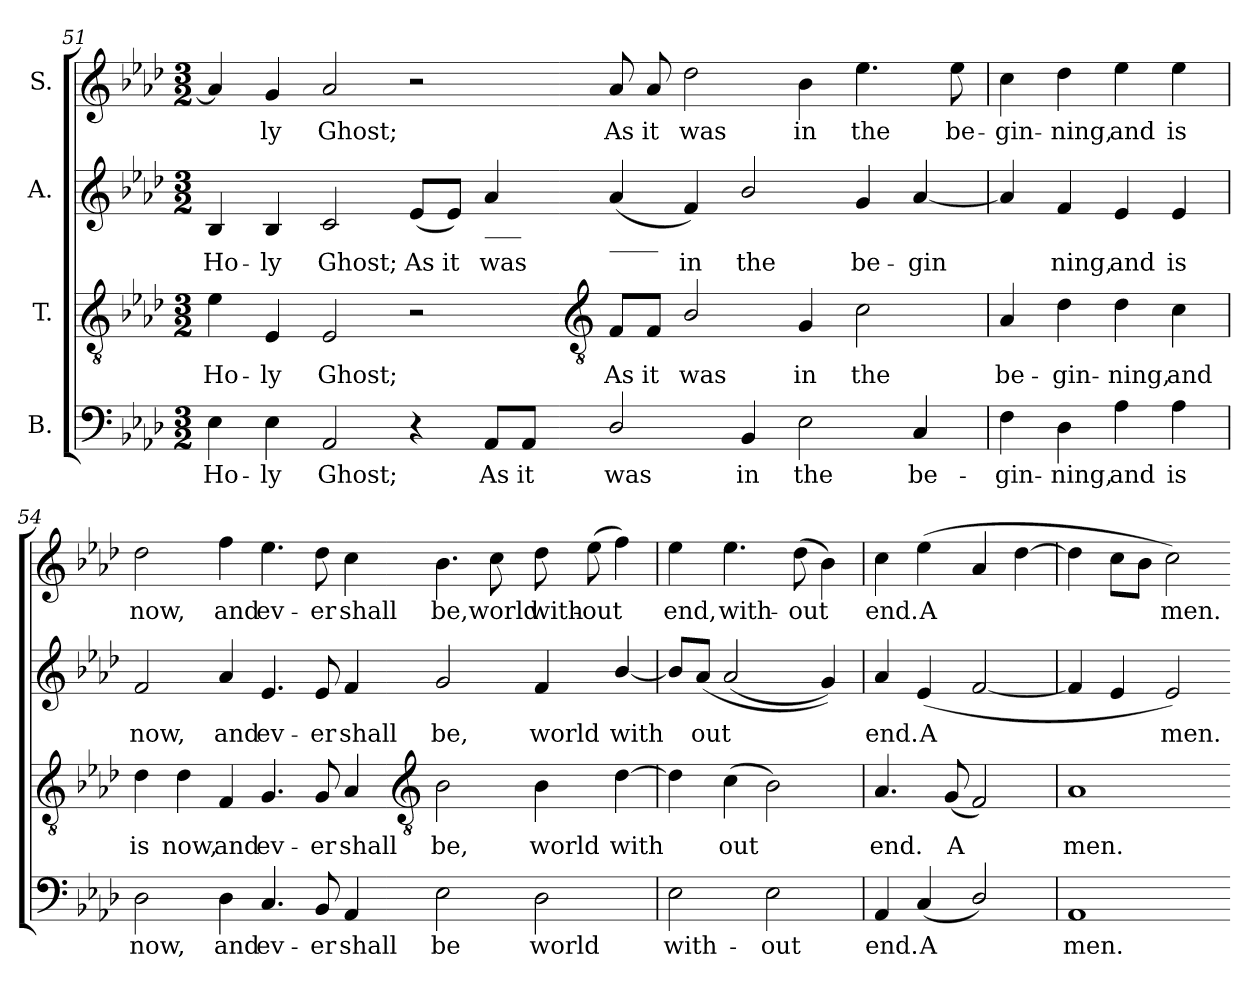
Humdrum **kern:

**kern	**text	**kern	**text	**kern	**text	**kern	**text
*part4	*part4	*part3	*part3	*part2	*part2	*part1	*part1
*staff4	*staff4	*staff3	*staff3	*staff2	*staff2	*staff1	*staff1
*I"B.	*	*I"T.	*	*I"A.	*	*I"S.	*
*clefF4	*	*clefGv2	*	*clefG2	*	*clefG2	*
*k[b-e-a-d-]	*	*k[b-e-a-d-]	*	*k[b-e-a-d-]	*	*k[b-e-a-d-]	*
*A-:	*	*A-:	*	*A-:	*	*A-:	*
*M3/2	*	*M3/2	*	*M3/2	*	*M3/2	*
=51	=51	=51	=51	=51	=51	=51	=51
!	!LO:LY:b	!	!LO:LY:b	!	!LO:LY:b	!	!
4E-	Ho-	4e-	Ho-	4B-	Ho-	4a-]	.
!	!LO:LY:b	!	!LO:LY:b	!	!LO:LY:b	!	!LO:LY:b
4E-	-ly	4E-	-ly	4B-	-ly	4g	ly
!	!LO:LY:b	!	!LO:LY:b	!	!LO:LY:b	!	!LO:LY:b
2AA-	Ghost;	2E-	Ghost;	2c	Ghost;	2a-	Ghost;
!	!	!	!	!	!LO:LY:b	!	!
4r	.	2r	.	(<8e-/L	As	2r	.
!	!	!	!	!	!LO:LY:b	!	!
.	.	.	.	8e-/J)	it	.	.
!	!	!	!	!LO:TX:b:t=___	!	!	!
!	!LO:LY:b	!	!	!	!LO:LY:b	!	!
8AA-/L	As	.	.	4a-	was	.	.
!	!LO:LY:b	!	!	!	!	!	!
8AA-/J	it	.	.	.	.	.	.
!!LO:LB:g=z
=52-	=52-	=52-	=52-	=52-	=52-	=52-	=52-
*	*	*clefGv2	*	*	*	*	*
!	!	!	!	!LO:TX:b:t=____	!	!	!
!	!LO:LY:b	!	!LO:LY:b	!	!	!	!LO:LY:b
2D-/	was	8F/L	As	(<4a-	.	8a-	As
!	!	!	!LO:LY:b	!	!	!	!LO:LY:b
.	.	8F/J	it	.	.	8a-	it
!	!	!	!LO:LY:b	!	!LO:LY:b	!	!LO:LY:b
.	.	2B-/	was	4f)	in	2dd-	was
!	!LO:LY:b	!	!	!	!LO:LY:b	!	!
4BB-	in	.	.	2b-/	the	.	.
!	!LO:LY:b	!	!LO:LY:b	!	!	!	!LO:LY:b
2E-	the	4G	in	.	.	4b-	in
!	!	!	!LO:LY:b	!	!LO:LY:b	!	!LO:LY:b
.	.	2c	the	4g	be-	4.ee-	the
!	!LO:LY:b	!	!	!	!LO:LY:b	!	!
4C	be-	.	.	[4a-	-gin	.	.
!	!	!	!	!	!	!	!LO:LY:b
.	.	.	.	.	.	8ee-	be-
=53	=53	=53	=53	=53	=53	=53	=53
!	!LO:LY:b	!	!LO:LY:b	!	!	!	!LO:LY:b
4F	-gin-	4A-	be-	4a-]	.	4cc	-gin-
!	!LO:LY:b	!	!LO:LY:b	!	!LO:LY:b	!	!LO:LY:b
4D-	-ning,	4d-	-gin-	4f	ning,	4dd-	-ning,
!	!LO:LY:b	!	!LO:LY:b	!	!LO:LY:b	!	!LO:LY:b
4A-	and	4d-	-ning,	4e-	and	4ee-	and
!	!LO:LY:b	!	!LO:LY:b	!	!LO:LY:b	!	!LO:LY:b
4A-	is	4c	and	4e-	is	4ee-	is
=54	=54	=54	=54	=54	=54	=54	=54
!	!LO:LY:b	!	!LO:LY:b	!	!LO:LY:b	!	!LO:LY:b
2D-	now,	4d-	is	2f	now,	2dd-	now,
!	!	!	!LO:LY:b	!	!	!	!
.	.	4d-	now,	.	.	.	.
!	!LO:LY:b	!	!LO:LY:b	!	!LO:LY:b	!	!LO:LY:b
4D-	and	4F	and	4a-	and	4ff	and
!	!LO:LY:b	!	!LO:LY:b	!	!LO:LY:b	!	!LO:LY:b
4.C	ev-	4.G	ev-	4.e-	ev-	4.ee-	ev-
!	!LO:LY:b	!	!LO:LY:b	!	!LO:LY:b	!	!LO:LY:b
8BB-	-er	8G	-er	8e-	-er	8dd-	-er
!	!LO:LY:b	!	!LO:LY:b	!	!LO:LY:b	!	!LO:LY:b
4AA-	shall	4A-	shall	4f	shall	4cc	shall
!!LO:LB:g=z
=55-	=55-	=55-	=55-	=55-	=55-	=55-	=55-
*	*	*clefGv2	*	*	*	*	*
!	!LO:LY:b	!	!LO:LY:b	!	!LO:LY:b	!	!LO:LY:b
2E-	be	2B-	be,	2g	be,	4.b-	be,
!	!	!	!	!	!	!	!LO:LY:b
.	.	.	.	.	.	8cc	world
!	!LO:LY:b	!	!LO:LY:b	!	!LO:LY:b	!	!LO:LY:b
2D-	world	4B-	world	4f	world	8dd-	with-
!	!	!	!	!	!	!	!LO:LY:b
.	.	.	.	.	.	(>8ee-	-out
!	!	!	!LO:LY:b	!	!LO:LY:b	!	!
.	.	[4d-	with	[4b-/	with	4ff)	.
=56	=56	=56	=56	=56	=56	=56	=56
!	!LO:LY:b	!	!	!	!	!	!LO:LY:b
2E-	with-	4d-]	.	8b-/L]	.	4ee-	end,
!	!	!	!	!	!LO:LY:b	!	!
.	.	.	.	(<8a-/J	out	.	.
!	!	!	!LO:LY:b	!	!	!	!LO:LY:b
.	.	(>4c	out	(<2a-	.	4.ee-	with-
!	!LO:LY:b	!	!	!	!	!	!
2E-	-out	2B-)	.	.	.	.	.
!	!	!	!	!	!	!	!LO:LY:b
.	.	.	.	.	.	(>8dd-	-out
.	.	.	.	4g))	.	4b-)	.
=57	=57	=57	=57	=57	=57	=57	=57
!	!LO:LY:b	!	!LO:LY:b	!	!LO:LY:b	!	!LO:LY:b
4AA-	end.	4.A-	end.	4a-	end.	4cc	end.
!	!LO:LY:b	!	!	!	!LO:LY:b	!	!LO:LY:b
(<4C	A	.	.	(<4e-	A	(>4ee-	A
!	!	!	!LO:LY:b	!	!	!	!
.	.	(<8G	A	.	.	.	.
2D-/)	.	2F)	.	[2f	.	4a-	.
.	.	.	.	.	.	[4dd-	.
=58	=58	=58	=58	=58	=58	=58	=58
!	!LO:LY:b	!	!LO:LY:b	!	!	!	!
1AA-	men.	1A-	men.	4f]	.	4dd-]	.
.	.	.	.	4e-	.	8ccL	.
.	.	.	.	.	.	8b-J	.
!	!	!	!	!	!LO:LY:b	!	!LO:LY:b
.	.	.	.	2e-)	men.	2cc)	men.
=-	=-	=-	=-	=-	=-	=-	=-
*-	*-	*-	*-	*-	*-	*-	*-
